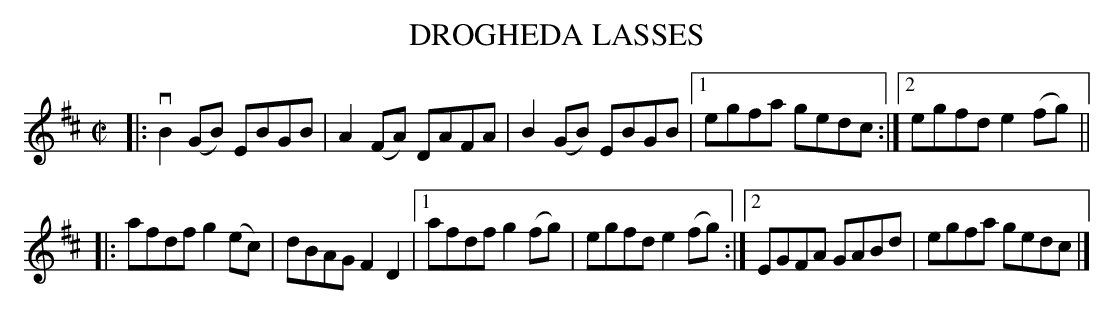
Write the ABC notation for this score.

X:1
T: DROGHEDA LASSES
M: C|
L: 1/8
K: Edor	% and D
|:\
vB2(GB) EBGB | A2(FA) DAFA |\
B2(GB) EBGB |[1 egfa gedc :|[2 egfd e2(fg) ||
|:\
afdf g2(ec) | dBAG F2D2 |\
[1 afdf g2(fg) | egfd e2(fg) :|\
[2 EGFA GABd | egfa gedc |]
